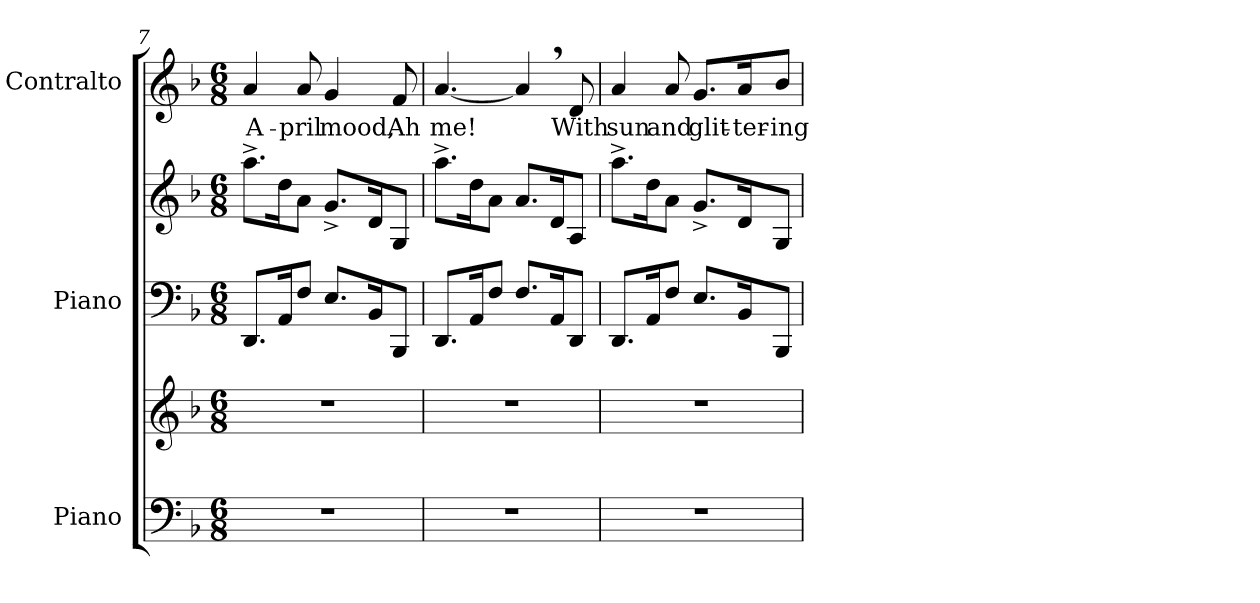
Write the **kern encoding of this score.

**kern	**kern	**kern	**kern	**kern	**text
*part3	*part3	*part2	*part2	*part1	*part1
*staff5	*staff4	*staff3	*staff2	*staff1	*staff1
*I"Piano	*	*I"Piano	*	*I"Contralto	*
*I'Pno	*	*I'Pno	*	*	*
*clefF4	*clefG2	*clefF4	*clefG2	*clefG2	*
*k[b-]	*k[b-]	*k[b-]	*k[b-]	*k[b-]	*
*M6/8	*M6/8	*M6/8	*M6/8	*M6/8	*
=7	=7	=7	=7	=7	=7
!	!	!	!	!	!LO:LY:b
2.r	2.r	8.DD/L	8.aa^\L	4a/	A-
.	.	16AA/K	16dd\K	.	.
!	!	!	!	!	!LO:LY:b
.	.	8F/J	8a\J	8a/	-pril
!	!	!	!	!	!LO:LY:b
.	.	8.E/L	8.g^>/L	4g/	mood,
.	.	16BB-/K	16d/K	.	.
!	!	!	!	!	!LO:LY:b
.	.	8BBB-/J	8G/J	8f/	Ah
!!LO:PB:g=z
=8	=8	=8	=8	=8	=8
!	!	!	!	!LO:TX:a:color=#FFFFFF:t=.	!
!	!	!	!	!	!LO:LY:b
2.r	2.r	8.DD/L	8.aa^\L	[4.a/	me!
.	.	16AA/K	16dd\K	.	.
.	.	8F/J	8a\J	.	.
.	.	8.F/L	8.a/L	4a,/]	.
.	.	16AA/K	16d/K	.	.
!	!	!	!	!	!LO:LY:b
.	.	8DD/J	8A/J	8d/	With
=9	=9	=9	=9	=9	=9
!	!	!	!	!	!LO:LY:b
2.r	2.r	8.DD/L	8.aa^\L	4a/	sun
.	.	16AA/K	16dd\K	.	.
!	!	!	!	!	!LO:LY:b
.	.	8F/J	8a\J	8a/	and
!	!	!	!	!	!LO:LY:b
.	.	8.E/L	8.g^>/L	8.g/L	glit-
!	!	!	!	!	!LO:LY:b
.	.	16BB-/K	16d/K	16a/K	-ter-
!	!	!	!	!	!LO:LY:b
.	.	8BBB-/J	8G/J	8b-/J	-ing
=	=	=	=	=	=
*-	*-	*-	*-	*-	*-
